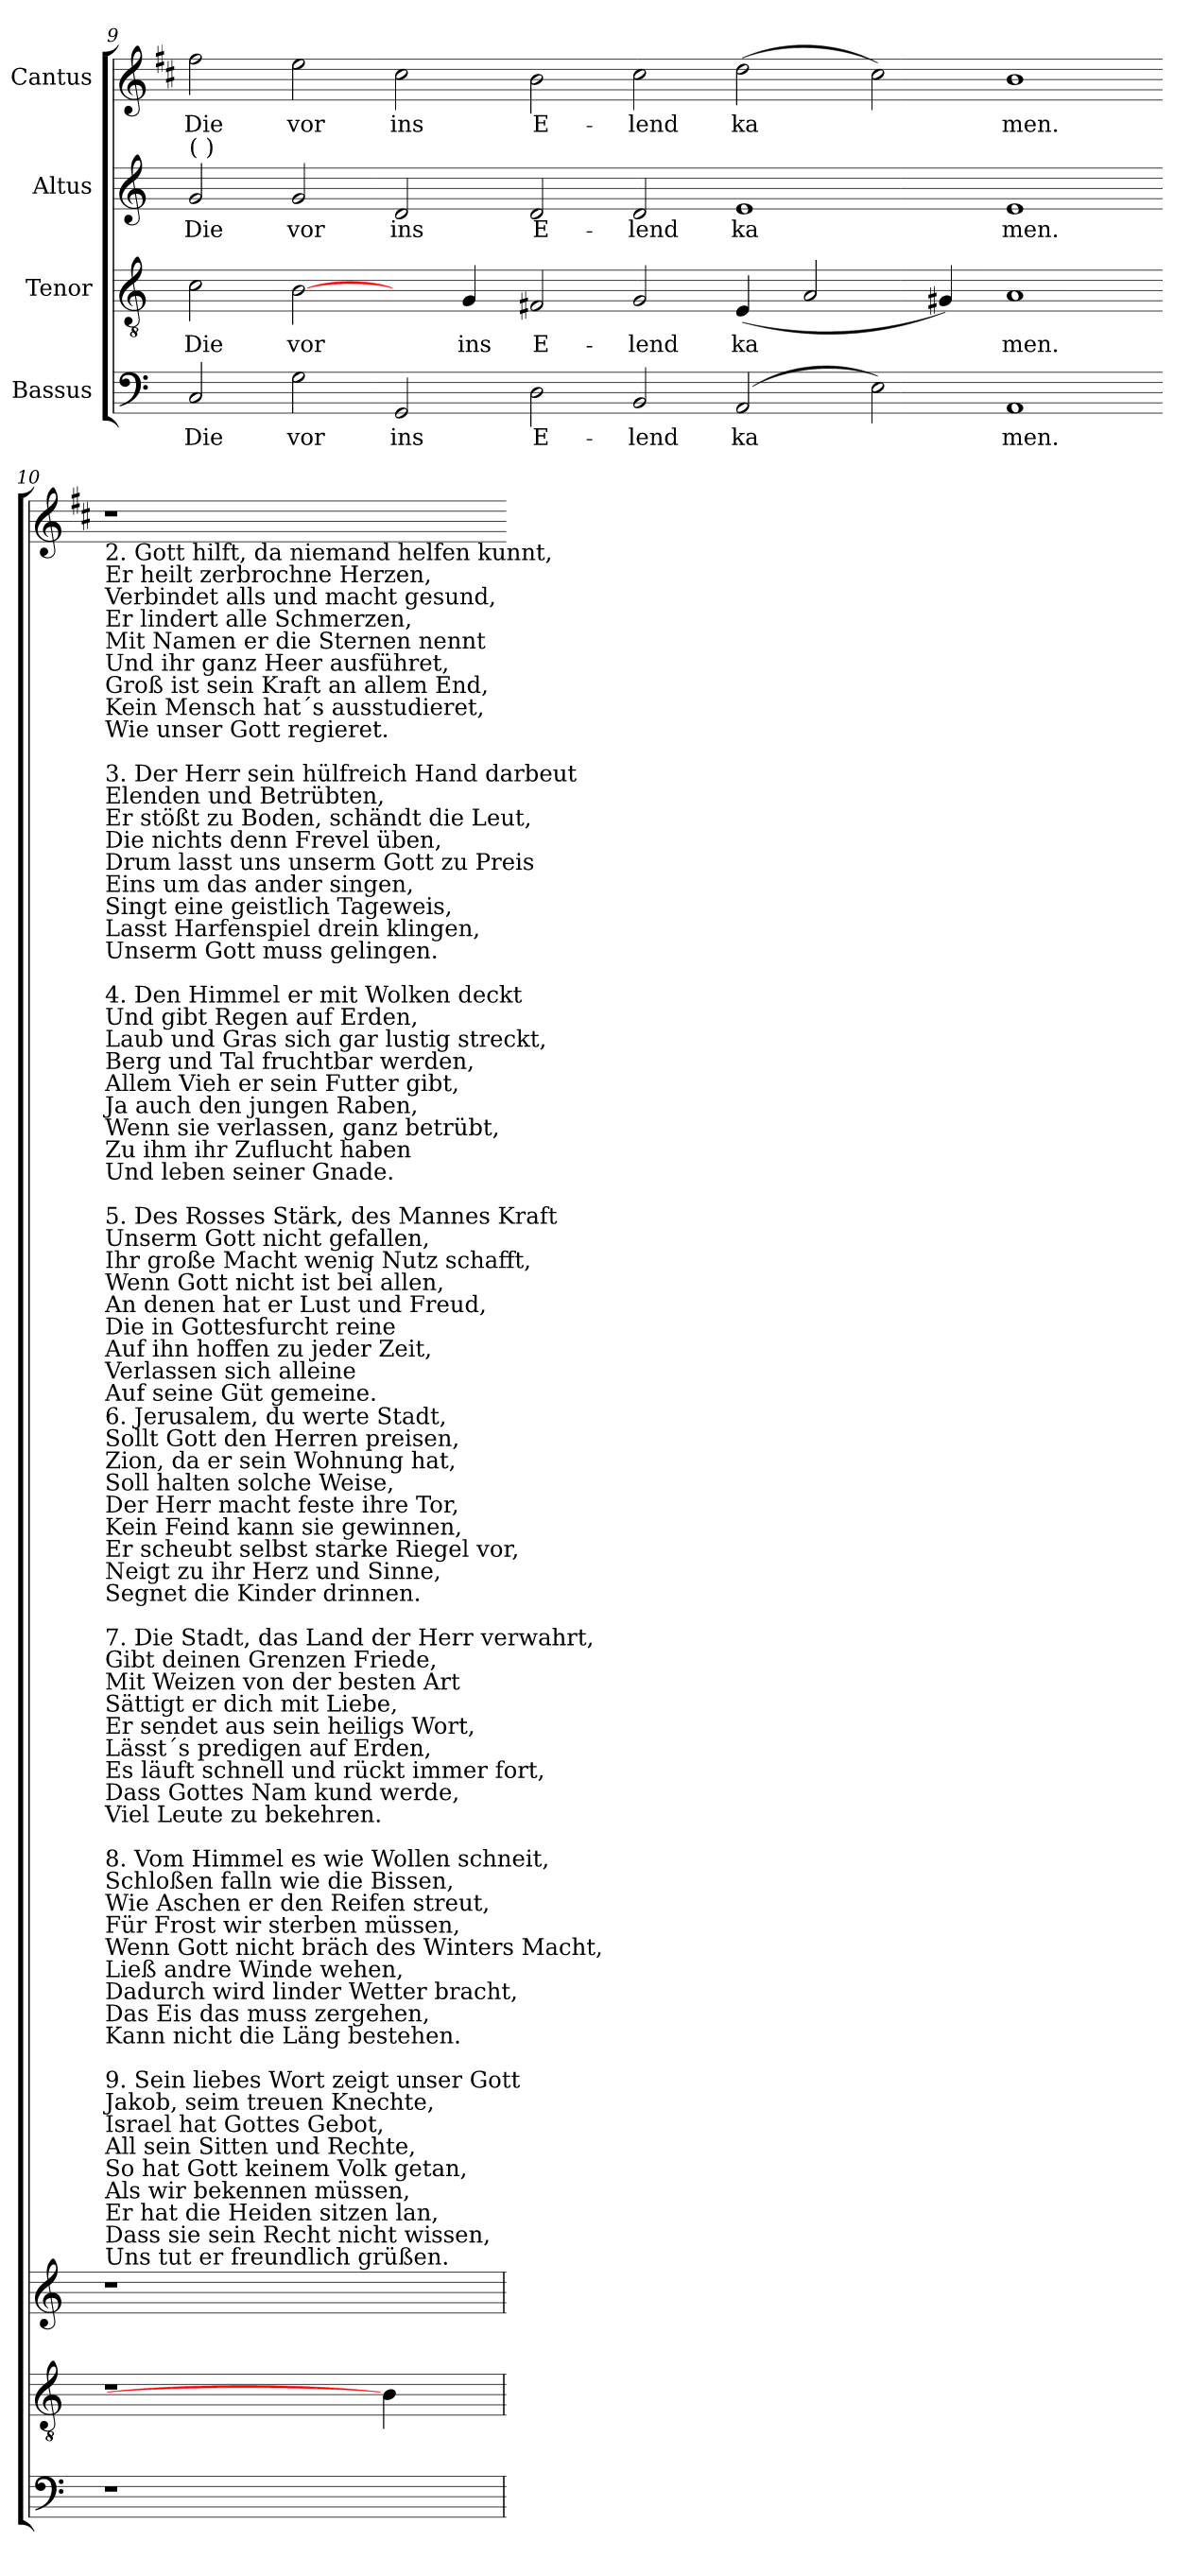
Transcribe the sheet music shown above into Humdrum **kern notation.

**kern	**text	**kern	**text	**kern	**text	**kern	**text
*part4	*part4	*part3	*part3	*part2	*part2	*part1	*part1
*staff4	*staff4	*staff3	*staff3	*staff2	*staff2	*staff1	*staff1
*I"Bassus	*	*I"Tenor	*	*I"Altus	*	*I"Cantus	*
!!LO:LB:g=z
*clefF4	*	*clefGv2	*	*clefG2	*	*clefG2	*
*	*	*	*	*	*	*ITrd1c2	*
*k[]	*	*k[]	*	*k[]	*	*k[]	*
*C:	*	*C:	*	*C:	*	*C:	*
=9	=9	=9	=9	=9	=9	=9	=9
!	!	!	!	!LO:TX:a:t=(  )	!	!	!
!	!LO:LY:b	!	!LO:LY:b	!	!LO:LY:b	!	!LO:LY:b
2C	Die	2c	Die	2g	Die	2ee	Die
!	!LO:LY:b	!	!LO:LY:b	!	!LO:LY:b	!	!LO:LY:b
2G	vor	[2B	vor	2g	vor	2dd	vor
!	!LO:LY:b	!	!	!	!LO:LY:b	!	!LO:LY:b
2GG	ins	4ryy	.	2d	ins	2b	ins
!	!	!	!LO:LY:b	!	!	!	!
.	.	4G	ins	.	.	.	.
!	!LO:LY:b	!	!LO:LY:b	!	!LO:LY:b	!	!LO:LY:b
2D	E-	2F#X	E-	2d	E-	2a	E-
!	!LO:LY:b	!	!LO:LY:b	!	!LO:LY:b	!	!LO:LY:b
2BB	-lend	2G	-lend	2d	-lend	2b	-lend
!	!LO:LY:b	!	!LO:LY:b	!	!LO:LY:b	!	!LO:LY:b
(>2AA	ka	(<4E	ka	1e	ka	(>2cc	ka
.	.	2A	.	.	.	.	.
2E)	.	.	.	.	.	2b)	.
.	.	4G#X)	.	.	.	.	.
!	!LO:LY:b	!	!LO:LY:b	!	!LO:LY:b	!	!LO:LY:b
1AA	men.	1A	men.	1e	men.	1a	men.
!!LO:LB:g=z
=10-	=10-	=10-	=10-	=10-	=10-	=10-	=10-
!	!	!	!	!	!	!LO:TX:b:t=2. Gott hilft, da niemand helfen kunnt,\nEr heilt zerbrochne Herzen,\nVerbindet alls und macht gesund,\nEr lindert alle Schmerzen,\nMit Namen er die Sternen nennt\nUnd ihr ganz Heer ausführet,\nGroß ist sein Kraft an allem End,\nKein Mensch hat´s ausstudieret,\nWie unser Gott regieret.\n\n3. Der Herr sein hülfreich Hand darbeut\nElenden und Betrübten,\nEr stößt zu Boden, schändt die Leut,\nDie nichts denn Frevel üben,\nDrum lasst uns unserm Gott zu Preis\nEins um das ander singen,\nSingt eine geistlich Tageweis,\nLasst Harfenspiel drein klingen,\nUnserm Gott muss gelingen.\n\n4. Den Himmel er mit Wolken deckt\nUnd gibt Regen auf Erden,\nLaub und Gras sich gar lustig streckt,\nBerg und Tal fruchtbar werden,\nAllem Vieh er sein Futter gibt,\nJa auch den jungen Raben,\nWenn sie verlassen, ganz betrübt,\nZu ihm ihr Zuflucht haben\nUnd leben seiner Gnade.\n\n5. Des Rosses Stärk, des Mannes Kraft\nUnserm Gott nicht gefallen,\nIhr große Macht wenig Nutz schafft,\nWenn Gott nicht ist bei allen,\nAn denen hat er Lust und Freud,\nDie in Gottesfurcht reine\nAuf ihn hoffen zu jeder Zeit,\nVerlassen sich alleine\nAuf seine Güt gemeine.	!
!	!	!	!	!	!	!LO:TX:b:t=6. Jerusalem, du werte Stadt,\nSollt Gott den Herren preisen,\nZion, da er sein Wohnung hat,\nSoll halten solche Weise,\nDer Herr macht feste ihre Tor,\nKein Feind kann sie gewinnen,\nEr scheubt selbst starke Riegel vor,\nNeigt zu ihr Herz und Sinne,\nSegnet die Kinder drinnen.\n\n7. Die Stadt, das Land der Herr verwahrt,\nGibt deinen Grenzen Friede,\nMit Weizen von der besten Art\nSättigt er dich mit Liebe,\nEr sendet aus sein heiligs Wort,\nLässt´s predigen auf Erden,\nEs läuft schnell und rückt immer fort,\nDass Gottes Nam kund werde,\nViel Leute zu bekehren.\n\n8. Vom Himmel es wie Wollen schneit,\nSchloßen falln wie die Bissen,\nWie Aschen er den Reifen streut,\nFür Frost wir sterben müssen,\nWenn Gott nicht bräch des Winters Macht,\nLieß andre Winde wehen,\nDadurch wird linder Wetter bracht,\nDas Eis das muss zergehen,\nKann nicht die Läng bestehen.\n\n9. Sein liebes Wort zeigt unser Gott\nJakob, seim treuen Knechte,\nIsrael hat Gottes Gebot,\nAll sein Sitten und Rechte,\nSo hat Gott keinem Volk getan,\nAls wir bekennen müssen,\nEr hat die Heiden sitzen lan,\nDass sie sein Recht nicht wissen,\nUns tut er freundlich grüßen.	!
1r	.	1r	.	1r	.	1r	.
4ryy	.	4B]	.	4ryy	.	4ryy	.
=	=-	=	=-	=	=-	=-	=-
*-	*-	*-	*-	*-	*-	*-	*-
